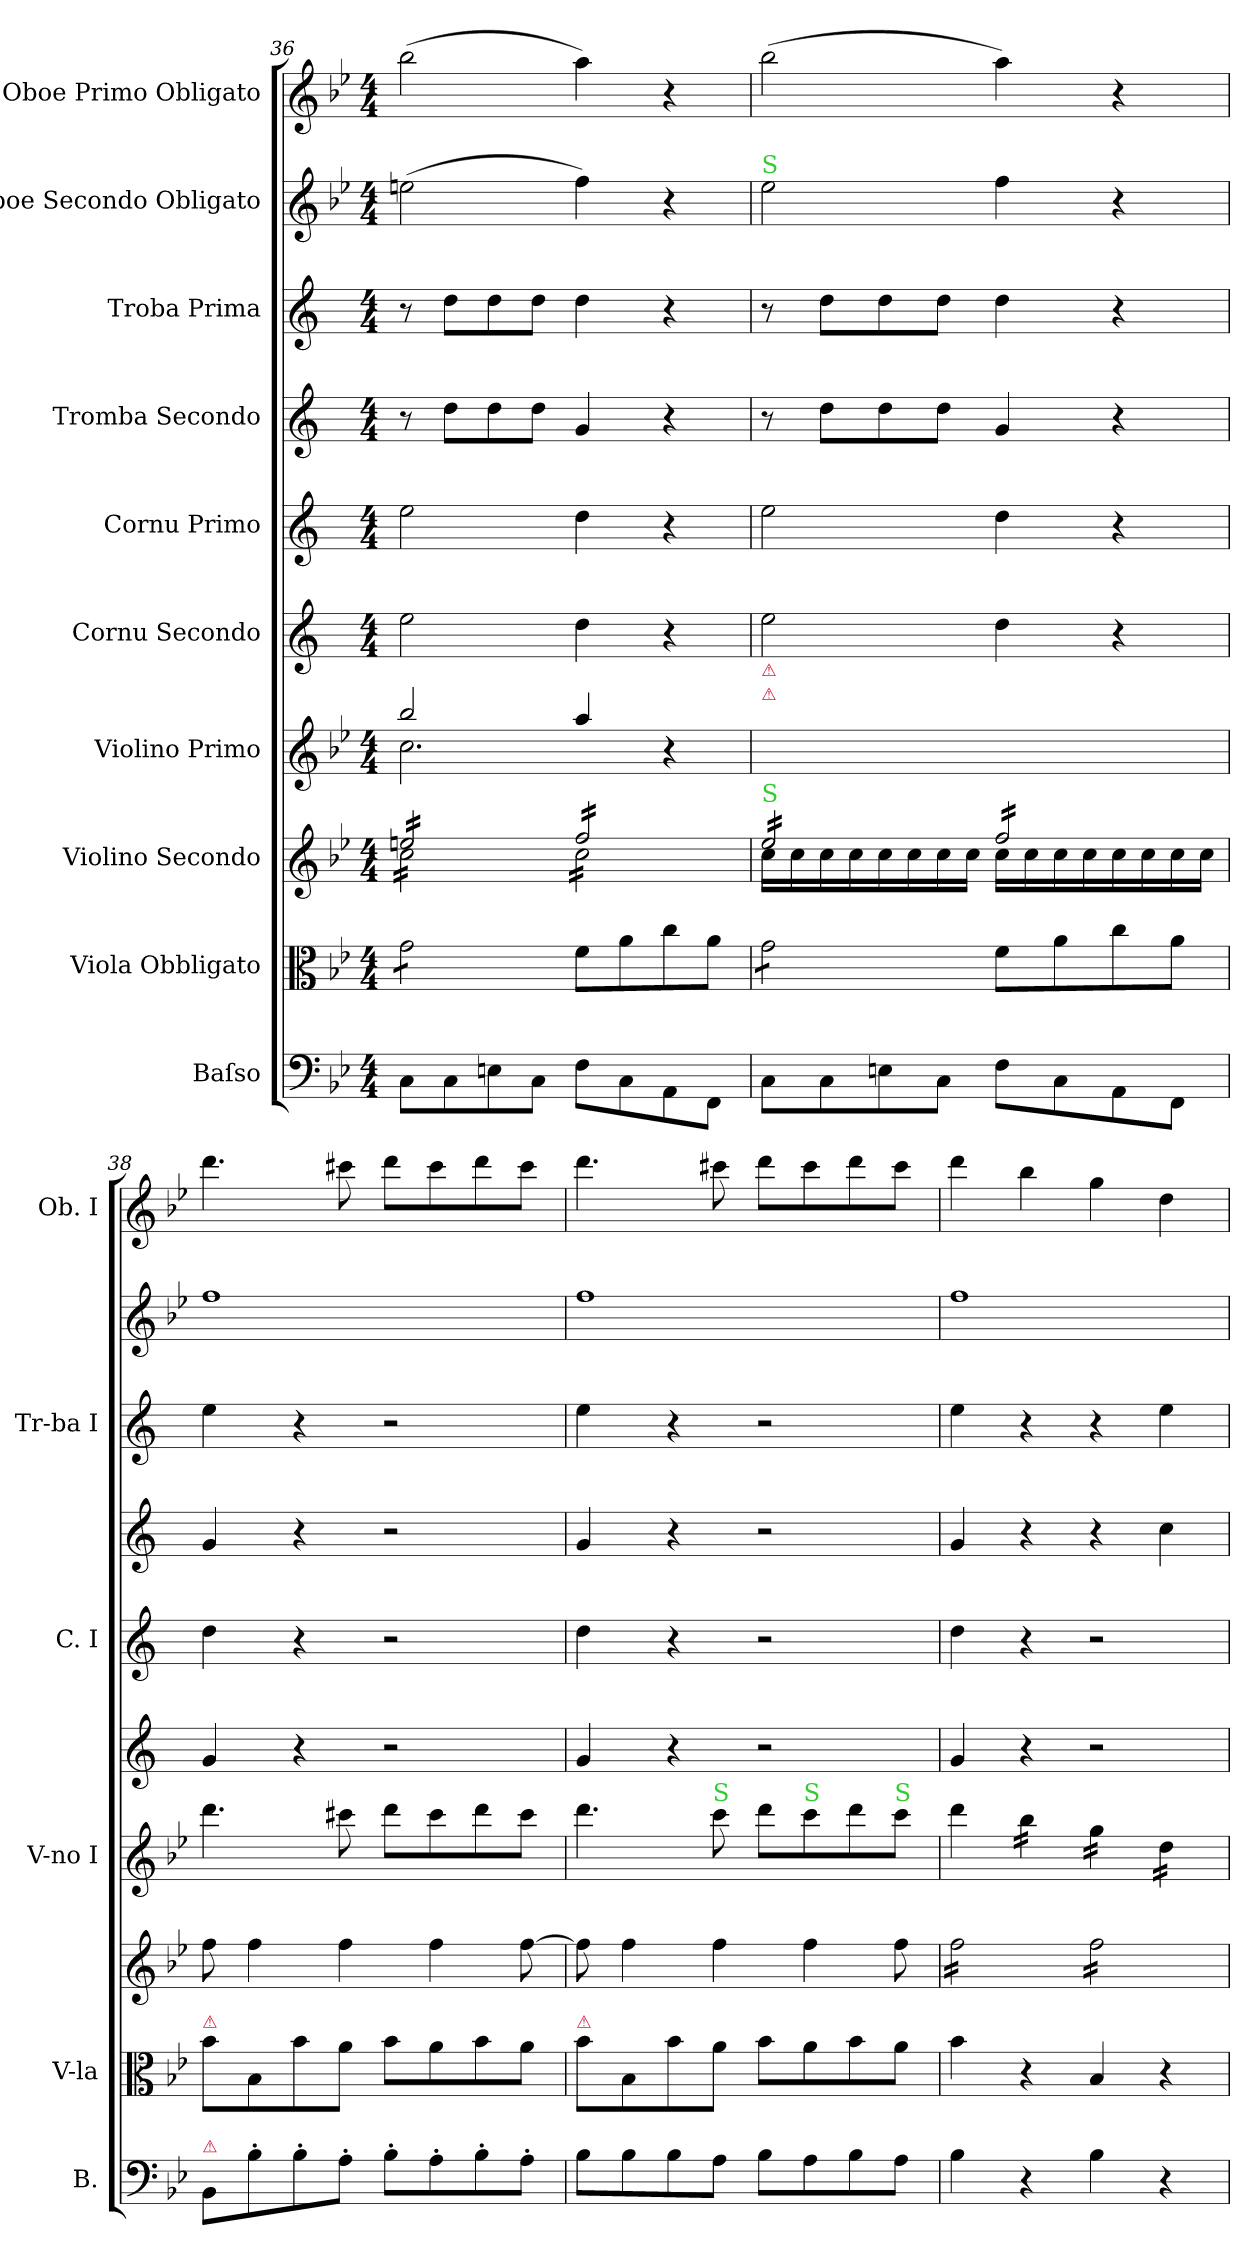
**kern	**kern	**dynam	**kern	**kern	**kern	**kern	**kern	**kern	**kern	**kern
*part10	*part9	*part9	*part8	*part7	*part6	*part5	*part4	*part3	*part2	*part1
*staff10	*staff9	*staff9	*staff8	*staff7	*staff6	*staff5	*staff4	*staff3	*staff2	*staff1
*I"Baſso	*I"Viola Obbligato	*	*I"Violino Secondo	*I"Violino Primo	*I"Cornu Secondo	*I"Cornu Primo	*I"Tromba Secondo	*I"Troba Prima	*I"Oboe Secondo Obligato	*I"Oboe Primo Obligato
*I'B.	*I'V-la	*	*	*I'V-no I	*	*I'C. I	*	*I'Tr-ba I	*	*I'Ob. I
*clefF4	*clefC3	*	*clefG2	*clefG2	*clefG2	*clefG2	*clefG2	*clefG2	*clefG2	*clefG2
*	*	*	*	*	*ITrd5c9	*ITrd5c9	*ITrd1c2	*ITrd1c2	*	*
*k[b-e-]	*k[b-e-]	*	*k[b-e-]	*k[b-e-]	*k[b-e-a-]	*k[b-e-a-]	*k[b-e-]	*k[b-e-]	*k[b-e-]	*k[b-e-]
*M4/4	*M4/4	*	*M4/4	*M4/4	*M4/4	*M4/4	*M4/4	*M4/4	*M4/4	*M4/4
=36	=36	=36	=36	=36	=36	=36	=36	=36	=36	=36
*	*	*	*^	*^	*	*	*	*	*	*
!	!	!LO:DY:a	!	!	!	!	!	!	!	!	!	!
*	*tremolo	*	*	*	*	*	*	*	*	*	*	*
*	*	*	*tremolo	*	*	*	*	*	*	*	*	*
8C\L	8g\L	for	16een/LL	16cc\LL	2bb-/	2.cc\	2g\	2g\	8r	8r	(2een\	(2bb-\
.	.	.	16een/	16cc\	.	.	.	.	.	.	.	.
8C\	8g\	.	16een/	16cc\	.	.	.	.	8cc\L	8cc\L	.	.
.	.	.	16een/	16cc\	.	.	.	.	.	.	.	.
8En\	8g\	.	16een/	16cc\	.	.	.	.	8cc\	8cc\	.	.
.	.	.	16een/	16cc\	.	.	.	.	.	.	.	.
8C\J	8g\J	.	16een/	16cc\	.	.	.	.	8cc\J	8cc\J	.	.
*	*Xtremolo	*	*	*	*	*	*	*	*	*	*	*
.	.	.	16een/JJ	16cc\JJ	.	.	.	.	.	.	.	.
8F\L	8f\L	.	16ff/LL	16cc\LL	4aa/	.	4f\	4f\	4f/	4cc\	4ff\)	4aa\)
.	.	.	16ff/	16cc\	.	.	.	.	.	.	.	.
8C\	8a\	.	16ff/	16cc\	.	.	.	.	.	.	.	.
.	.	.	16ff/	16cc\	.	.	.	.	.	.	.	.
8AA\	8cc\	.	16ff/	16cc\	4ryy	4r	4r	4r	4r	4r	4r	4r
.	.	.	16ff/	16cc\	.	.	.	.	.	.	.	.
8FF\J	8a\J	.	16ff/	16cc\	.	.	.	.	.	.	.	.
.	.	.	16ff/JJ	16cc\JJ	.	.	.	.	.	.	.	.
=37	=37	=37	=37	=37	=37	=37	=37	=37	=37	=37	=37	=37
!	!	!	!	!	!	!	!	!	!	!	!LO:TX:a:color=limegreen:t=S	!
!	!	!	!	!	!LO:TX:a:color=crimson:t=⚠	!	!	!	!	!	!	!
!	!	!	!	!	!LO:TX:a:color=crimson:t=⚠	!	!	!	!	!	!	!
!	!	!	!LO:TX:a:color=limegreen:t=S	!	!	!	!	!	!	!	!	!
*	*tremolo	*	*	*	*	*	*	*	*	*	*	*
8C\L	8g\L	.	16ee-/LL	16cc\LL	2bb-/yy	2.cc\yy	2g\	2g\	8r	8r	2ee-\	(2bb-\
.	.	.	16ee-/	16cc\	.	.	.	.	.	.	.	.
8C\	8g\	.	16ee-/	16cc\	.	.	.	.	8cc\L	8cc\L	.	.
.	.	.	16ee-/	16cc\	.	.	.	.	.	.	.	.
8En\	8g\	.	16ee-/	16cc\	.	.	.	.	8cc\	8cc\	.	.
.	.	.	16ee-/	16cc\	.	.	.	.	.	.	.	.
8C\J	8g\J	.	16ee-/	16cc\	.	.	.	.	8cc\J	8cc\J	.	.
*	*Xtremolo	*	*	*	*	*	*	*	*	*	*	*
.	.	.	16ee-/JJ	16cc\JJ	.	.	.	.	.	.	.	.
8F\L	8f\L	.	16ff/LL	16cc\LL	4aa/yy	.	4f\	4f\	4f/	4cc\	4ff\	4aa\)
.	.	.	16ff/	16cc\	.	.	.	.	.	.	.	.
8C\	8a\	.	16ff/	16cc\	.	.	.	.	.	.	.	.
.	.	.	16ff/	16cc\	.	.	.	.	.	.	.	.
8AA\	8cc\	.	16ff/	16cc\	4ryy	4ryy	4r	4r	4r	4r	4r	4r
.	.	.	16ff/	16cc\	.	.	.	.	.	.	.	.
8FF\J	8a\J	.	16ff/	16cc\	.	.	.	.	.	.	.	.
.	.	.	16ff/JJ	16cc\JJ	.	.	.	.	.	.	.	.
*	*	*	*Xtremolo	*	*	*	*	*	*	*	*	*
*	*	*	*v	*v	*	*	*	*	*	*	*	*
*	*	*	*	*v	*v	*	*	*	*	*	*
=38	=38	=38	=38	=38	=38	=38	=38	=38	=38	=38
!	!LO:TX:a:color=crimson:t=⚠	!	!	!	!	!	!	!	!	!
!LO:TX:a:color=crimson:t=⚠	!	!	!	!	!	!	!	!	!	!
8BB-/L	8b-\L	.	8ff\	4.ddd\	4B-/	4f\	4f/	4dd\	1ff	4.ddd\
8B-'>\	8B-/	.	4ff\	.	.	.	.	.	.	.
8B-'>\	8b-\	.	.	.	4r	4r	4r	4r	.	.
8A'>\J	8a\J	.	4ff\	8ccc#X\	.	.	.	.	.	8ccc#X\
8B-'\L	8b-\L	.	.	8ddd\L	2r	2r	2r	2r	.	8ddd\L
8A'\	8a\	.	4ff\	8ccc#\	.	.	.	.	.	8ccc#\
8B-'\	8b-\	.	.	8ddd\	.	.	.	.	.	8ddd\
8A'\J	8a\J	.	[8ff\	8ccc#\J	.	.	.	.	.	8ccc#\J
=39	=39	=39	=39	=39	=39	=39	=39	=39	=39	=39
!	!LO:TX:a:color=crimson:t=⚠	!	!	!	!	!	!	!	!	!
8B-\L	8b-\L	.	8ff\]	4.ddd\	4B-/	4f\	4f/	4dd\	1ff	4.ddd\
8B-\	8B-\	.	4ff\	.	.	.	.	.	.	.
8B-\	8b-\	.	.	.	4r	4r	4r	4r	.	.
!	!	!	!	!LO:TX:a:color=limegreen:t=S	!	!	!	!	!	!
8A\J	8a\J	.	4ff\	8ccc\	.	.	.	.	.	8ccc#X\
8B-\L	8b-\L	.	.	8ddd\L	2r	2r	2r	2r	.	8ddd\L
!	!	!	!	!LO:TX:a:color=limegreen:t=S	!	!	!	!	!	!
8A\	8a\	.	4ff\	8ccc\	.	.	.	.	.	8ccc#\
8B-\	8b-\	.	.	8ddd\	.	.	.	.	.	8ddd\
!	!	!	!	!LO:TX:a:color=limegreen:t=S	!	!	!	!	!	!
8A\J	8a\J	.	8ff\	8ccc\J	.	.	.	.	.	8ccc#\J
=40	=40	=40	=40	=40	=40	=40	=40	=40	=40	=40
*	*	*	*tremolo	*	*	*	*	*	*	*
4B-\	4b-\	.	16ff\LL	4ddd\	4B-/	4f\	4f/	4dd\	1ff	4ddd\
.	.	.	16ff\	.	.	.	.	.	.	.
.	.	.	16ff\	.	.	.	.	.	.	.
.	.	.	16ff\	.	.	.	.	.	.	.
*	*	*	*	*tremolo	*	*	*	*	*	*
4r	4r	.	16ff\	16bb-\LL	4r	4r	4r	4r	.	4bb-\
.	.	.	16ff\	16bb-\	.	.	.	.	.	.
.	.	.	16ff\	16bb-\	.	.	.	.	.	.
.	.	.	16ff\JJ	16bb-\JJ	.	.	.	.	.	.
4B-\	4B-/	.	16ff\LL	16gg\LL	2r	2r	4r	4r	.	4gg\
.	.	.	16ff\	16gg\	.	.	.	.	.	.
.	.	.	16ff\	16gg\	.	.	.	.	.	.
.	.	.	16ff\	16gg\JJ	.	.	.	.	.	.
4r	4r	.	16ff\	16dd\LL	.	.	4b-\	4dd\	.	4dd\
.	.	.	16ff\	16dd\	.	.	.	.	.	.
.	.	.	16ff\	16dd\	.	.	.	.	.	.
.	.	.	16ff\JJ	16dd\JJ	.	.	.	.	.	.
*	*	*	*	*Xtremolo	*	*	*	*	*	*
*	*	*	*Xtremolo	*	*	*	*	*	*	*
=	=	=	=	=	=	=	=	=	=	=
*-	*-	*-	*-	*-	*-	*-	*-	*-	*-	*-
